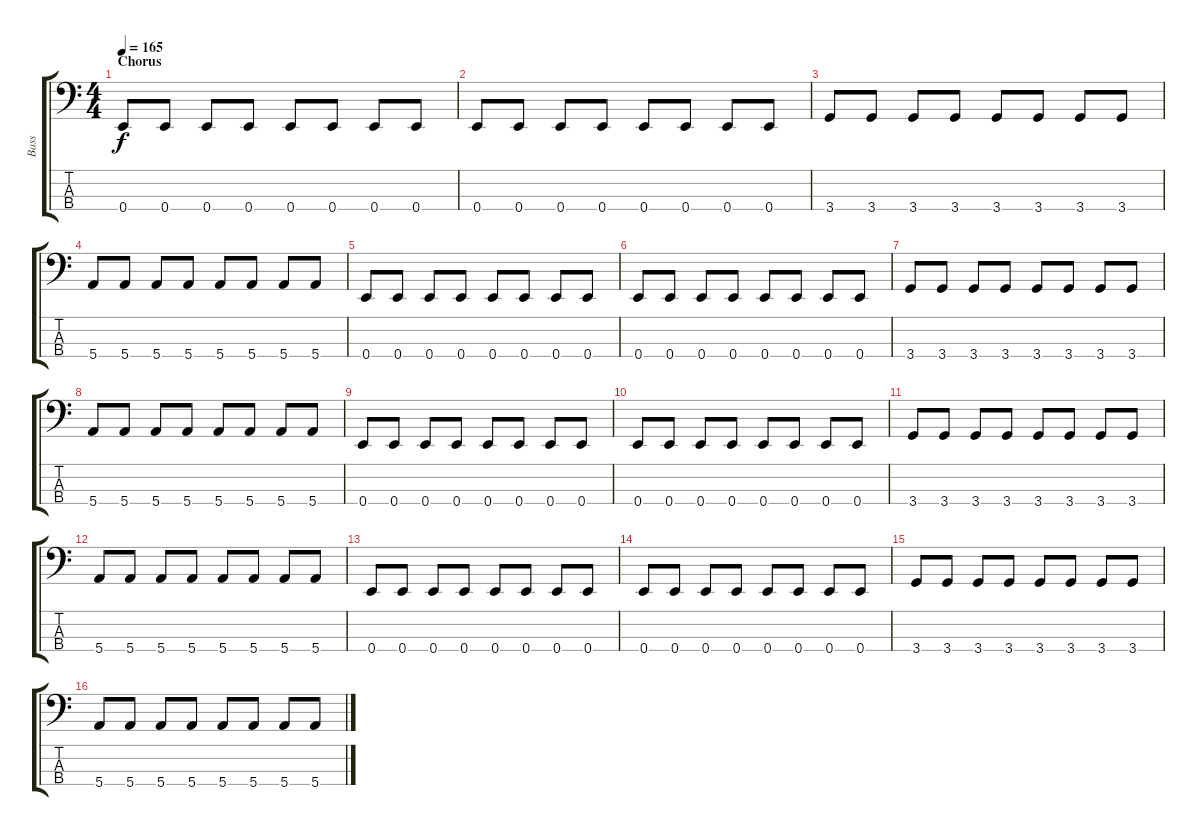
\track ("Bass" "Bass") {instrument electricbassfinger}
\staff {score tabs}
\tuning (G2 D2 A1 E1) {hide}
\ts (4 4)
\section ("" "Chorus")
\tempo 165
\clef f4
\ks c
0.4.8{dy f} 0.4.8 0.4.8 0.4.8 0.4.8 0.4.8 0.4.8 0.4.8 |
0.4.8 0.4.8 0.4.8 0.4.8 0.4.8 0.4.8 0.4.8 0.4.8 |
3.4.8 3.4.8 3.4.8 3.4.8 3.4.8 3.4.8 3.4.8 3.4.8 |
5.4.8 5.4.8 5.4.8 5.4.8 5.4.8 5.4.8 5.4.8 5.4.8 |
0.4.8 0.4.8 0.4.8 0.4.8 0.4.8 0.4.8 0.4.8 0.4.8 |
0.4.8 0.4.8 0.4.8 0.4.8 0.4.8 0.4.8 0.4.8 0.4.8 |
3.4.8 3.4.8 3.4.8 3.4.8 3.4.8 3.4.8 3.4.8 3.4.8 |
5.4.8 5.4.8 5.4.8 5.4.8 5.4.8 5.4.8 5.4.8 5.4.8 |
0.4.8 0.4.8 0.4.8 0.4.8 0.4.8 0.4.8 0.4.8 0.4.8 |
0.4.8 0.4.8 0.4.8 0.4.8 0.4.8 0.4.8 0.4.8 0.4.8 |
3.4.8 3.4.8 3.4.8 3.4.8 3.4.8 3.4.8 3.4.8 3.4.8 |
5.4.8 5.4.8 5.4.8 5.4.8 5.4.8 5.4.8 5.4.8 5.4.8 |
0.4.8 0.4.8 0.4.8 0.4.8 0.4.8 0.4.8 0.4.8 0.4.8 |
0.4.8 0.4.8 0.4.8 0.4.8 0.4.8 0.4.8 0.4.8 0.4.8 |
3.4.8 3.4.8 3.4.8 3.4.8 3.4.8 3.4.8 3.4.8 3.4.8 |
5.4.8 5.4.8 5.4.8 5.4.8 5.4.8 5.4.8 5.4.8 5.4.8
